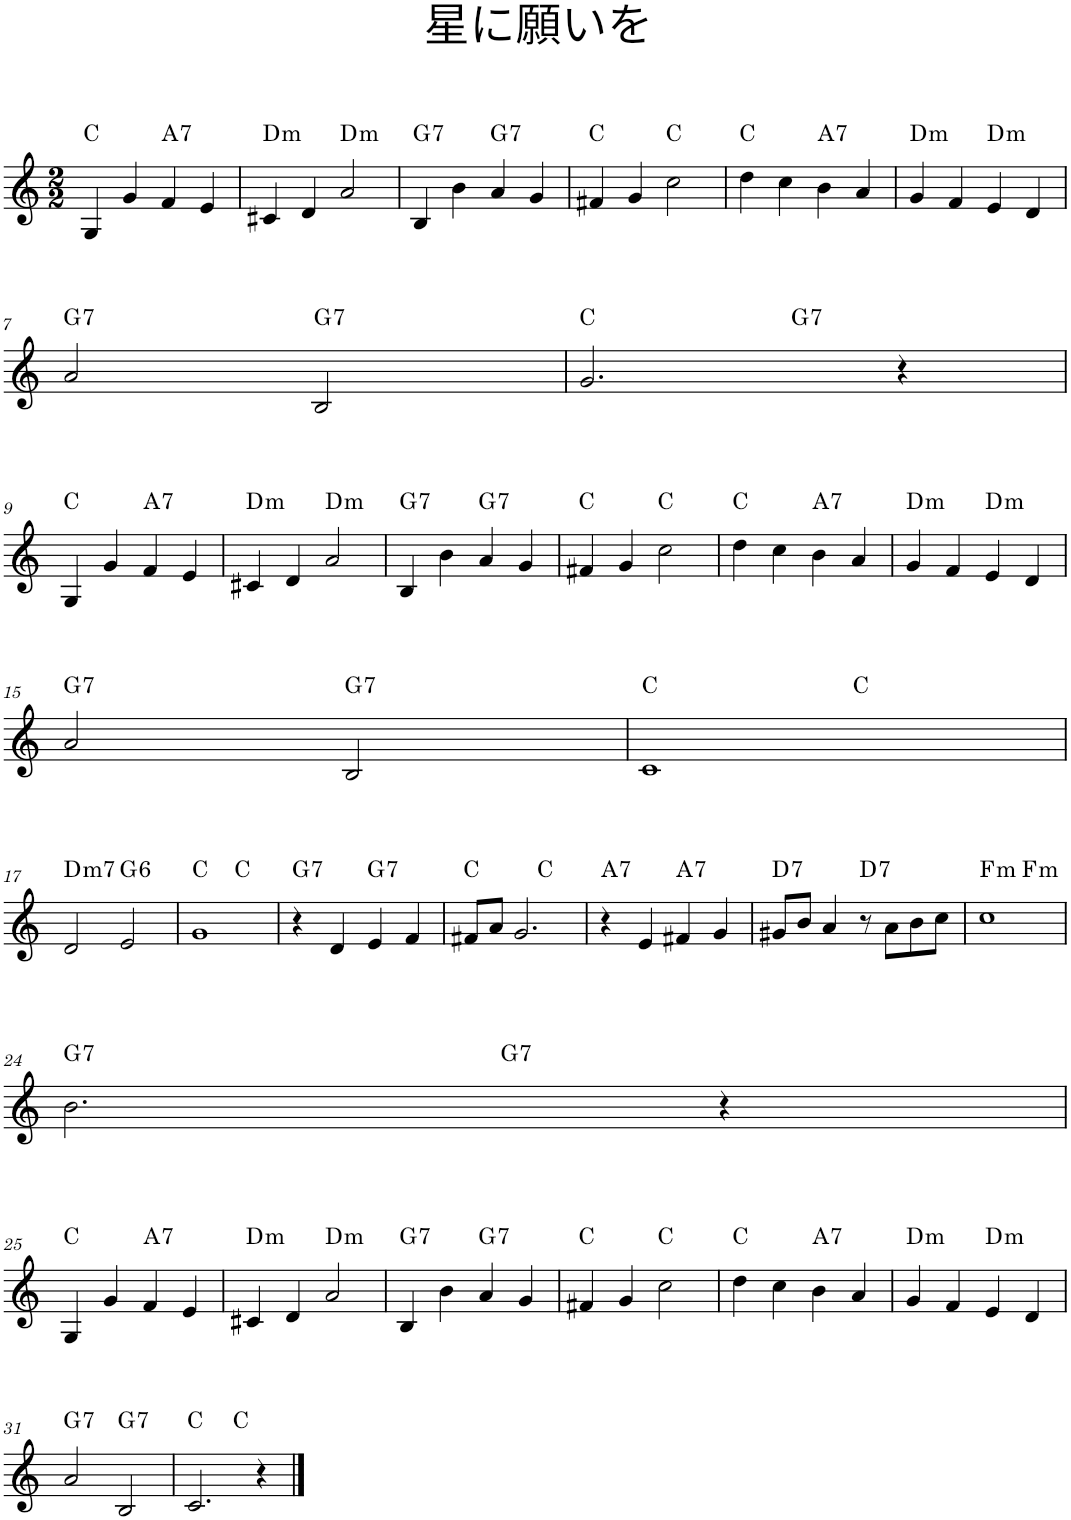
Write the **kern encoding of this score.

**kern	**harte
*part1	*part1
*staff1	*
*I"Piano	*
*I'Pno.	*
*clefG2	*
*k[]	*
*M2/2	*
=1	=1
4G/	C:maj
4g/	.
!	!LO:H:kt=7
4f/	A:7
4e/	.
=2	=2
!	!LO:H:kt=m
4c#X/	D:min
4d/	.
!	!LO:H:kt=m
2a/	D:min
=3	=3
!	!LO:H:kt=7
4B/	G:7
4b\	.
!	!LO:H:kt=7
4a/	G:7
4g/	.
=4	=4
4f#X/	C:maj
4g/	.
2cc\	C:maj
=5	=5
4dd\	C:maj
4cc\	.
!	!LO:H:kt=7
4b\	A:7
4a/	.
=6	=6
!	!LO:H:kt=m
4g/	D:min
4f/	.
!	!LO:H:kt=m
4e/	D:min
4d/	.
!!LO:LB:g=z
=7	=7
!	!LO:H:kt=7
2a/	G:7
!	!LO:H:kt=7
2B/	G:7
=8	=8
*^	*
2.g/	2ryy	C:maj
!	!	!LO:H:kt=7
.	2ryy	G:7
4r	.	.
*v	*v	*
!!LO:LB:g=z
=9	=9
4G/	C:maj
4g/	.
!	!LO:H:kt=7
4f/	A:7
4e/	.
=10	=10
!	!LO:H:kt=m
4c#X/	D:min
4d/	.
!	!LO:H:kt=m
2a/	D:min
=11	=11
!	!LO:H:kt=7
4B/	G:7
4b\	.
!	!LO:H:kt=7
4a/	G:7
4g/	.
=12	=12
4f#X/	C:maj
4g/	.
2cc\	C:maj
=13	=13
4dd\	C:maj
4cc\	.
!	!LO:H:kt=7
4b\	A:7
4a/	.
=14	=14
!	!LO:H:kt=m
4g/	D:min
4f/	.
!	!LO:H:kt=m
4e/	D:min
4d/	.
!!LO:LB:g=z
=15	=15
!	!LO:H:kt=7
2a/	G:7
!	!LO:H:kt=7
2B/	G:7
=16	=16
*^	*
1c	2ryy	C:maj
.	2ryy	C:maj
!!LO:LB:g=z	!!
=17	=17	=17
!	!	!LO:H:kt=m7
*v	*v	*
2d/	D:min7
!	!LO:H:kt=6
2e/	G:maj6
=18	=18
*^	*
1g	2ryy	C:maj
.	2ryy	C:maj
=19	=19	=19
!	!	!LO:H:kt=7
*v	*v	*
4r	G:7
4d/	.
!	!LO:H:kt=7
4e/	G:7
4f/	.
=20	=20
*^	*
8f#X/L	2ryy	C:maj
8a/J	.	.
2.g/	.	.
.	2ryy	C:maj
=21	=21	=21
!	!	!LO:H:kt=7
*v	*v	*
4r	A:7
4e/	.
!	!LO:H:kt=7
4f#X/	A:7
4g/	.
=22	=22
!	!LO:H:kt=7
8g#X/L	D:7
8b/J	.
4a/	.
!	!LO:H:kt=7
8r	D:7
8a\L	.
8b\	.
8cc\J	.
=23	=23
!	!LO:H:kt=m
*^	*
1cc	2ryy	F:min
!	!	!LO:H:kt=m
.	2ryy	F:min
!!LO:LB:g=z	!!
=24	=24	=24
!	!	!LO:H:kt=7
2.b\	2ryy	G:7
!	!	!LO:H:kt=7
.	2ryy	G:7
4r	.	.
*v	*v	*
!!LO:LB:g=z
=25	=25
4G/	C:maj
4g/	.
!	!LO:H:kt=7
4f/	A:7
4e/	.
=26	=26
!	!LO:H:kt=m
4c#X/	D:min
4d/	.
!	!LO:H:kt=m
2a/	D:min
=27	=27
!	!LO:H:kt=7
4B/	G:7
4b\	.
!	!LO:H:kt=7
4a/	G:7
4g/	.
=28	=28
4f#X/	C:maj
4g/	.
2cc\	C:maj
=29	=29
4dd\	C:maj
4cc\	.
!	!LO:H:kt=7
4b\	A:7
4a/	.
=30	=30
!	!LO:H:kt=m
4g/	D:min
4f/	.
!	!LO:H:kt=m
4e/	D:min
4d/	.
!!LO:LB:g=z
=31	=31
!	!LO:H:kt=7
2a/	G:7
!	!LO:H:kt=7
2B/	G:7
=32	=32
*^	*
2.c/	2ryy	C:maj
.	2ryy	C:maj
4r	.	.
*v	*v	*
==	==
*-	*-
